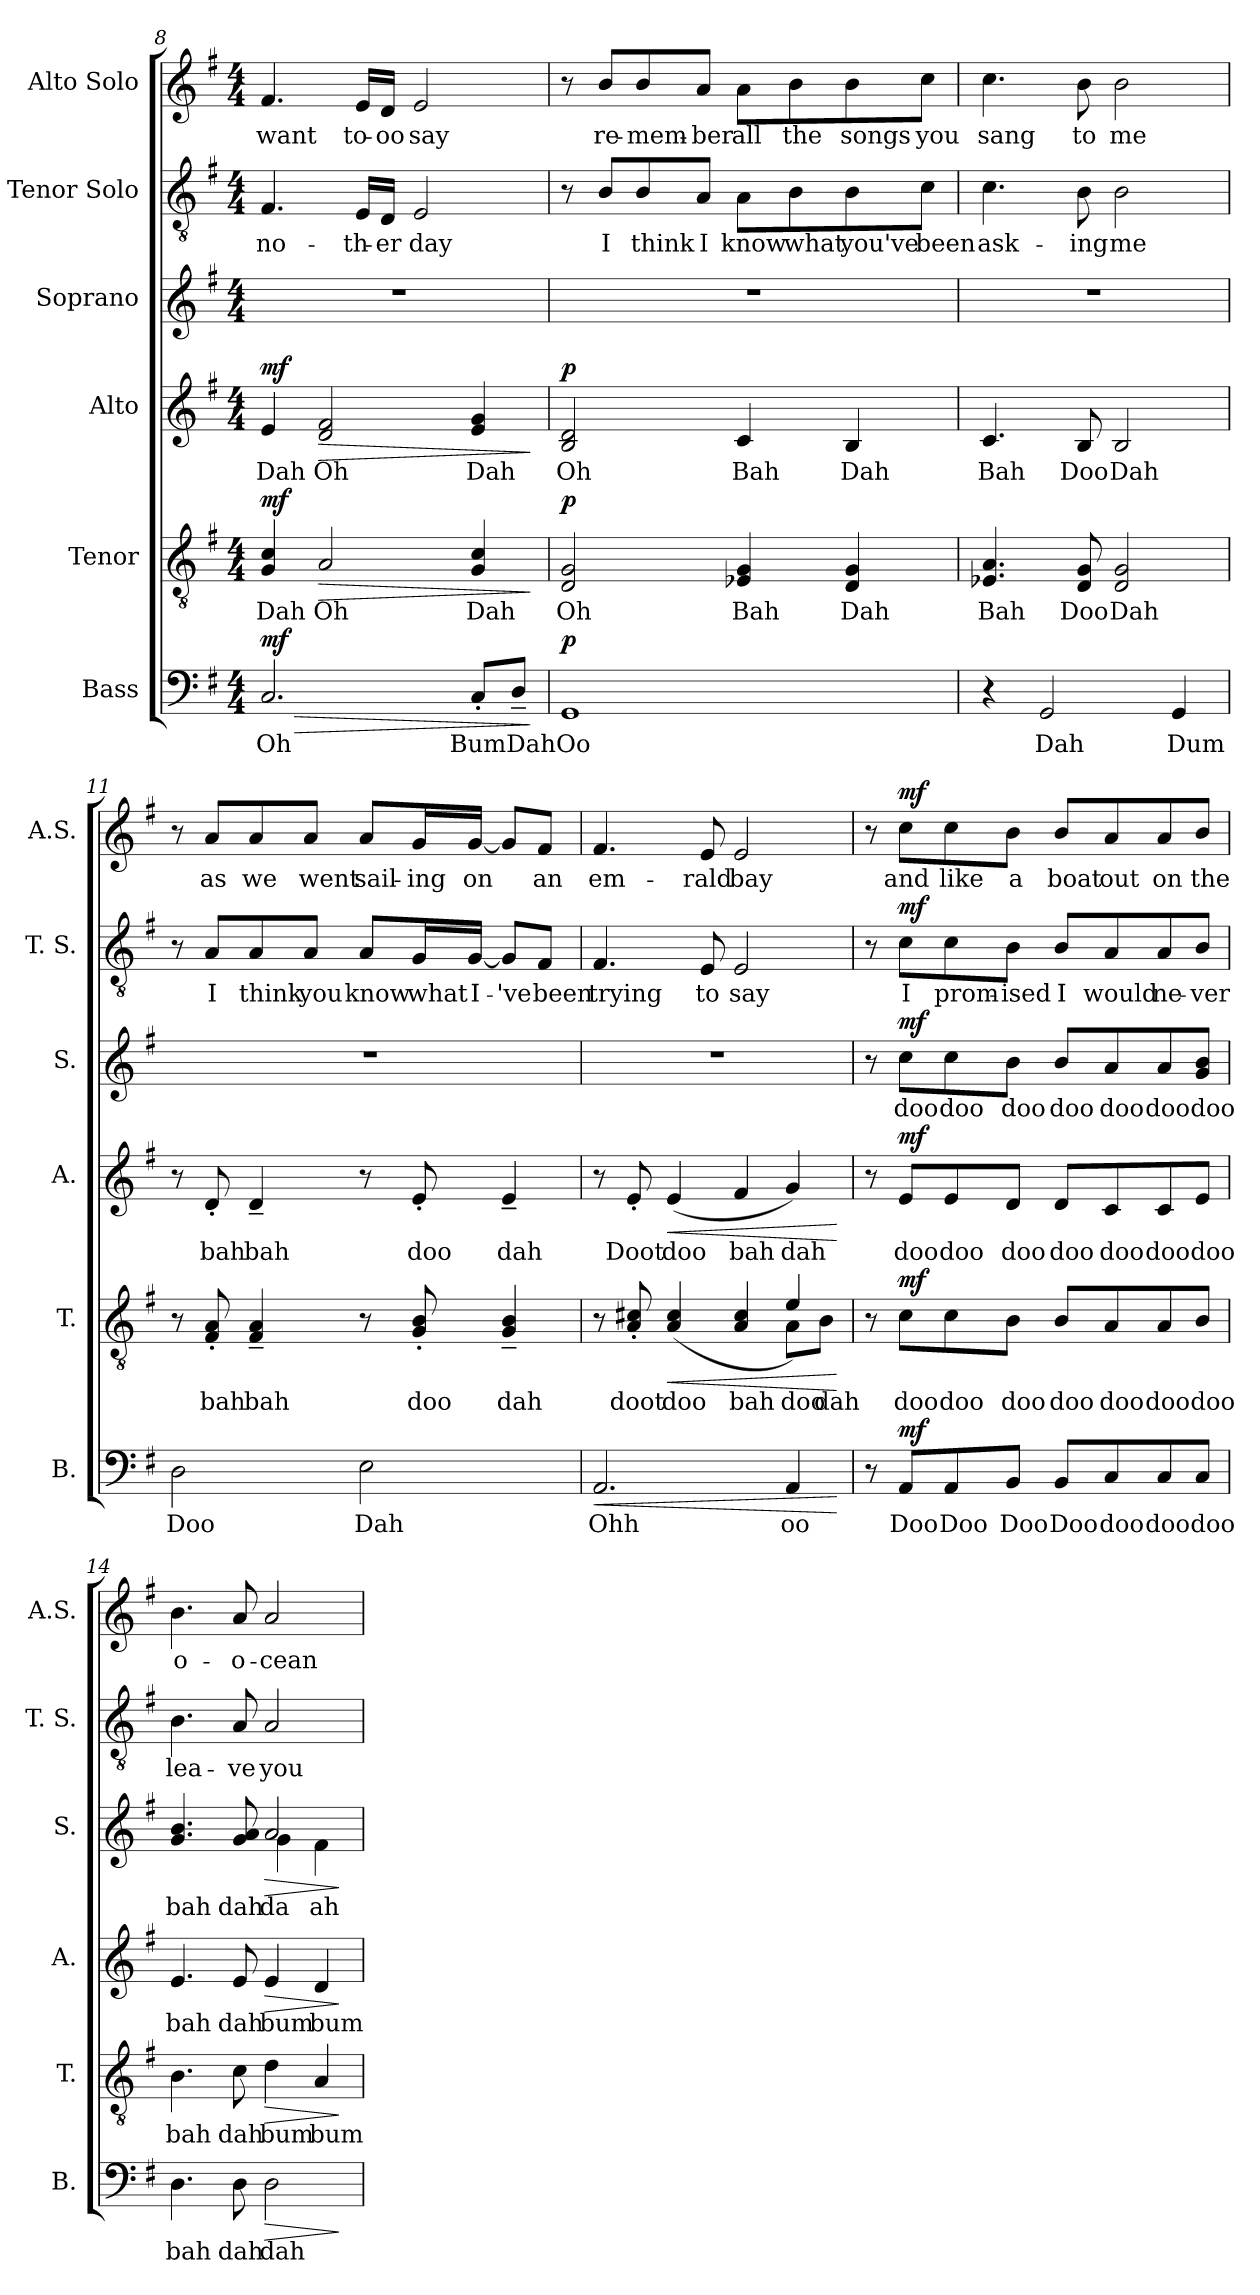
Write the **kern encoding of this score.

**kern	**text	**dynam	**kern	**text	**dynam	**kern	**text	**dynam	**kern	**text	**dynam	**kern	**text	**dynam	**kern	**text	**dynam
*part6	*part6	*part6	*part5	*part5	*part5	*part4	*part4	*part4	*part3	*part3	*part3	*part2	*part2	*part2	*part1	*part1	*part1
*staff6	*staff6	*staff6	*staff5	*staff5	*staff5	*staff4	*staff4	*staff4	*staff3	*staff3	*staff3	*staff2	*staff2	*staff2	*staff1	*staff1	*staff1
*I"Bass	*	*	*I"Tenor	*	*	*I"Alto	*	*	*I"Soprano	*	*	*I"Tenor Solo	*	*	*I"Alto Solo	*	*
*I'B.	*	*	*I'T.	*	*	*I'A.	*	*	*I'S.	*	*	*I'T. S.	*	*	*I'A.S.	*	*
*clefF4	*	*	*clefGv2	*	*	*clefG2	*	*	*clefG2	*	*	*clefGv2	*	*	*clefG2	*	*
*k[f#]	*	*	*k[f#]	*	*	*k[f#]	*	*	*k[f#]	*	*	*k[f#]	*	*	*k[f#]	*	*
*M4/4	*	*	*M4/4	*	*	*M4/4	*	*	*M4/4	*	*	*M4/4	*	*	*M4/4	*	*
=8	=8	=8	=8	=8	=8	=8	=8	=8	=8	=8	=8	=8	=8	=8	=8	=8	=8
!	!	!LO:HP:b	!	!	!	!	!	!	!	!	!	!	!	!	!	!	!
!	!	!LO:DY:n=1:b	!	!	!LO:DY:b	!	!	!LO:DY:b	!	!	!	!	!	!	!	!	!
2.C/	Oh	> mf	4G/ 4c/	Dah	mf	4e/	Dah	mf	1r	.	.	4.F#/	-no-	.	4.f#/	want	.
!	!	!	!	!	!LO:HP:b	!	!	!LO:HP:b	!	!	!	!	!	!	!	!	!
.	.	.	2A/	Oh	>	2d/ 2f#/	Oh	>	.	.	.	.	.	.	.	.	.
.	.	.	.	.	.	.	.	.	.	.	.	16E/LL	-th-	.	16e/LL	to-	.
.	.	.	.	.	.	.	.	.	.	.	.	16D/JJ	-er	.	16d/JJ	-oo	.
.	.	.	.	.	.	.	.	.	.	.	.	2E/	day	.	2e/	say	.
8C'/L	Bum	.	4G/ 4c/	Dah	.	4e/ 4g/	Dah	.	.	.	.	.	.	.	.	.	.
8D~/J	Dah	.	.	.	.	.	.	.	.	.	.	.	.	.	.	.	.
.	.	]	.	.	]	.	.	]	.	.	.	.	.	.	.	.	.
!!LO:PB:g=z
=9	=9	=9	=9	=9	=9	=9	=9	=9	=9	=9	=9	=9	=9	=9	=9	=9	=9
!	!	!LO:DY:b	!	!	!LO:DY:b	!	!	!LO:DY:b	!	!	!	!	!	!	!	!	!
1GG	Oo	p	2D/ 2G/	Oh	p	2B/ 2d/	Oh	p	1r	.	.	8r	.	.	8r	.	.
.	.	.	.	.	.	.	.	.	.	.	.	8B/L	I	.	8b/L	re-	.
.	.	.	.	.	.	.	.	.	.	.	.	8B/	think	.	8b/	-mem-	.
.	.	.	.	.	.	.	.	.	.	.	.	8A/J	I	.	8a/J	-ber	.
.	.	.	4E-X/ 4G/	Bah	.	4c/	Bah	.	.	.	.	8A\L	know	.	8a\L	all	.
.	.	.	.	.	.	.	.	.	.	.	.	8B\	what	.	8b\	the	.
.	.	.	4D/ 4G/	Dah	.	4B/	Dah	.	.	.	.	8B\	you've	.	8b\	songs	.
.	.	.	.	.	.	.	.	.	.	.	.	8c\J	been	.	8cc\J	you	.
=10	=10	=10	=10	=10	=10	=10	=10	=10	=10	=10	=10	=10	=10	=10	=10	=10	=10
4r	.	.	4.E-X/ 4.A/	Bah	.	4.c/	Bah	.	1r	.	.	4.c\	ask-	.	4.cc\	sang	.
2GG/	Dah	.	.	.	.	.	.	.	.	.	.	.	.	.	.	.	.
.	.	.	8D/ 8G/	Doo	.	8B/	Doo	.	.	.	.	8B\	-ing	.	8b\	to	.
.	.	.	2D/ 2G/	Dah	.	2B/	Dah	.	.	.	.	2B\	me	.	2b\	me	.
4GG/	Dum	.	.	.	.	.	.	.	.	.	.	.	.	.	.	.	.
!!LO:PB:g=z
=11	=11	=11	=11	=11	=11	=11	=11	=11	=11	=11	=11	=11	=11	=11	=11	=11	=11
2D\	Doo	.	8r	.	.	8r	.	.	1r	.	.	8r	.	.	8r	.	.
.	.	.	8F#/' 8A/'	bah	.	8d'/	bah	.	.	.	.	8A/L	I	.	8a/L	as	.
.	.	.	4F#/~ 4A/~	bah	.	4d~/	bah	.	.	.	.	8A/	think	.	8a/	we	.
.	.	.	.	.	.	.	.	.	.	.	.	8A/J	you	.	8a/J	went	.
2E\	Dah	.	8r	.	.	8r	.	.	.	.	.	8A/L	know	.	8a/L	sail-	.
.	.	.	8G/' 8B/'	doo	.	8e'/	doo	.	.	.	.	16G/L	what	.	16g/L	-ing	.
.	.	.	.	.	.	.	.	.	.	.	.	[16G/JJ	I-	.	[16g/JJ	on	.
.	.	.	4G/~ 4B/~	dah	.	4e~/	dah	.	.	.	.	8G/L]	-'ve	.	8g/L]	.	.
.	.	.	.	.	.	.	.	.	.	.	.	8F#/J	been	.	8f#/J	an	.
=12	=12	=12	=12	=12	=12	=12	=12	=12	=12	=12	=12	=12	=12	=12	=12	=12	=12
!	!	!LO:HP:b	!	!	!	!	!	!	!	!	!	!	!	!	!	!	!
*	*	*	*^	*	*	*	*	*	*	*	*	*	*	*	*	*	*
2.AA/	Ohh	<	8r	2.ryy	.	.	8r	.	.	1r	.	.	4.F#/	trying	.	4.f#/	em-	.
.	.	.	8A/' 8c#X/'	.	doot	.	8e'/	Doot	.	.	.	.	.	.	.	.	.	.
!	!	!	!	!	!	!LO:HP:b	!	!	!LO:HP:b	!	!	!	!	!	!	!	!	!
.	.	.	(4A/ 4c#/	.	doo	<	(4e/	doo	<	.	.	.	.	.	.	.	.	.
.	.	.	.	.	.	.	.	.	.	.	.	.	8E/	to	.	8e/	-rald	.
.	.	.	4A/ 4c#/	.	bah	.	4f#/	bah	.	.	.	.	2E/	say	.	2e/	bay	.
4AA/	oo	.	4e/)	8A\L	doo	.	4g/)	dah	.	.	.	.	.	.	.	.	.	.
.	.	.	.	8B\J	dah	.	.	.	.	.	.	.	.	.	.	.	.	.
*	*	*	*v	*v	*	*	*	*	*	*	*	*	*	*	*	*	*	*
.	.	[	.	.	[	.	.	[	.	.	.	.	.	.	.	.	.
!!LO:PB:g=z
=13	=13	=13	=13	=13	=13	=13	=13	=13	=13	=13	=13	=13	=13	=13	=13	=13	=13
8r	.	.	8r	.	.	8r	.	.	8r	.	.	8r	.	.	8r	.	.
!	!	!LO:DY:b	!	!	!LO:DY:b	!	!	!LO:DY:b	!	!	!LO:DY:b	!	!	!LO:DY:b	!	!	!LO:DY:b
8AA/L	Doo	mf	8c\L	doo	mf	8e/L	doo	mf	8cc\L	doo	mf	8c\L	I	mf	8cc\L	and	mf
8AA/	Doo	.	8c\	doo	.	8e/	doo	.	8cc\	doo	.	8c\	prom-	.	8cc\	like	.
8BB/J	Doo	.	8B\J	doo	.	8d/J	doo	.	8b\J	doo	.	8B\J	-ised	.	8b\J	a	.
8BB/L	Doo	.	8B/L	doo	.	8d/L	doo	.	8b/L	doo	.	8B/L	I	.	8b/L	boat	.
8C/	doo	.	8A/	doo	.	8c/	doo	.	8a/	doo	.	8A/	would	.	8a/	out	.
8C/	doo	.	8A/	doo	.	8c/	doo	.	8a/	doo	.	8A/	ne-	.	8a/	on	.
8C/J	doo	.	8B/J	doo	.	8e/J	doo	.	8g/ 8b/J	doo	.	8B/J	-ver	.	8b/J	the	.
=14	=14	=14	=14	=14	=14	=14	=14	=14	=14	=14	=14	=14	=14	=14	=14	=14	=14
*	*	*	*	*	*	*	*	*	*^	*	*	*	*	*	*	*	*
4.D\	bah	.	4.B\	bah	.	4.e/	bah	.	4.g/ 4.b/	2ryy	bah	.	4.B\	lea-	.	4.b\	o-	.
8D\	dah	.	8c\	dah	.	8e/	dah	.	8g/ 8a/	.	dah	.	8A/	-ve	.	8a/	-o-	.
!	!	!LO:HP:b	!	!	!LO:HP:b	!	!	!LO:HP:b	!	!	!	!LO:HP:b	!	!	!	!	!	!
2D\	dah	>	4d\	bum	>	4e/	bum	>	2a/	4g\	da-	>	2A/	you	.	2a/	-cean	.
.	.	.	4A/	bum	.	4d/	bum	.	.	4f#\	ah	.	.	.	.	.	.	.
*	*	*	*	*	*	*	*	*	*v	*v	*	*	*	*	*	*	*	*
.	.	]	.	.	]	.	.	]	.	.	]	.	.	.	.	.	.
=	=	=	=	=	=	=	=	=	=	=	=	=	=	=	=	=	=
*-	*-	*-	*-	*-	*-	*-	*-	*-	*-	*-	*-	*-	*-	*-	*-	*-	*-
